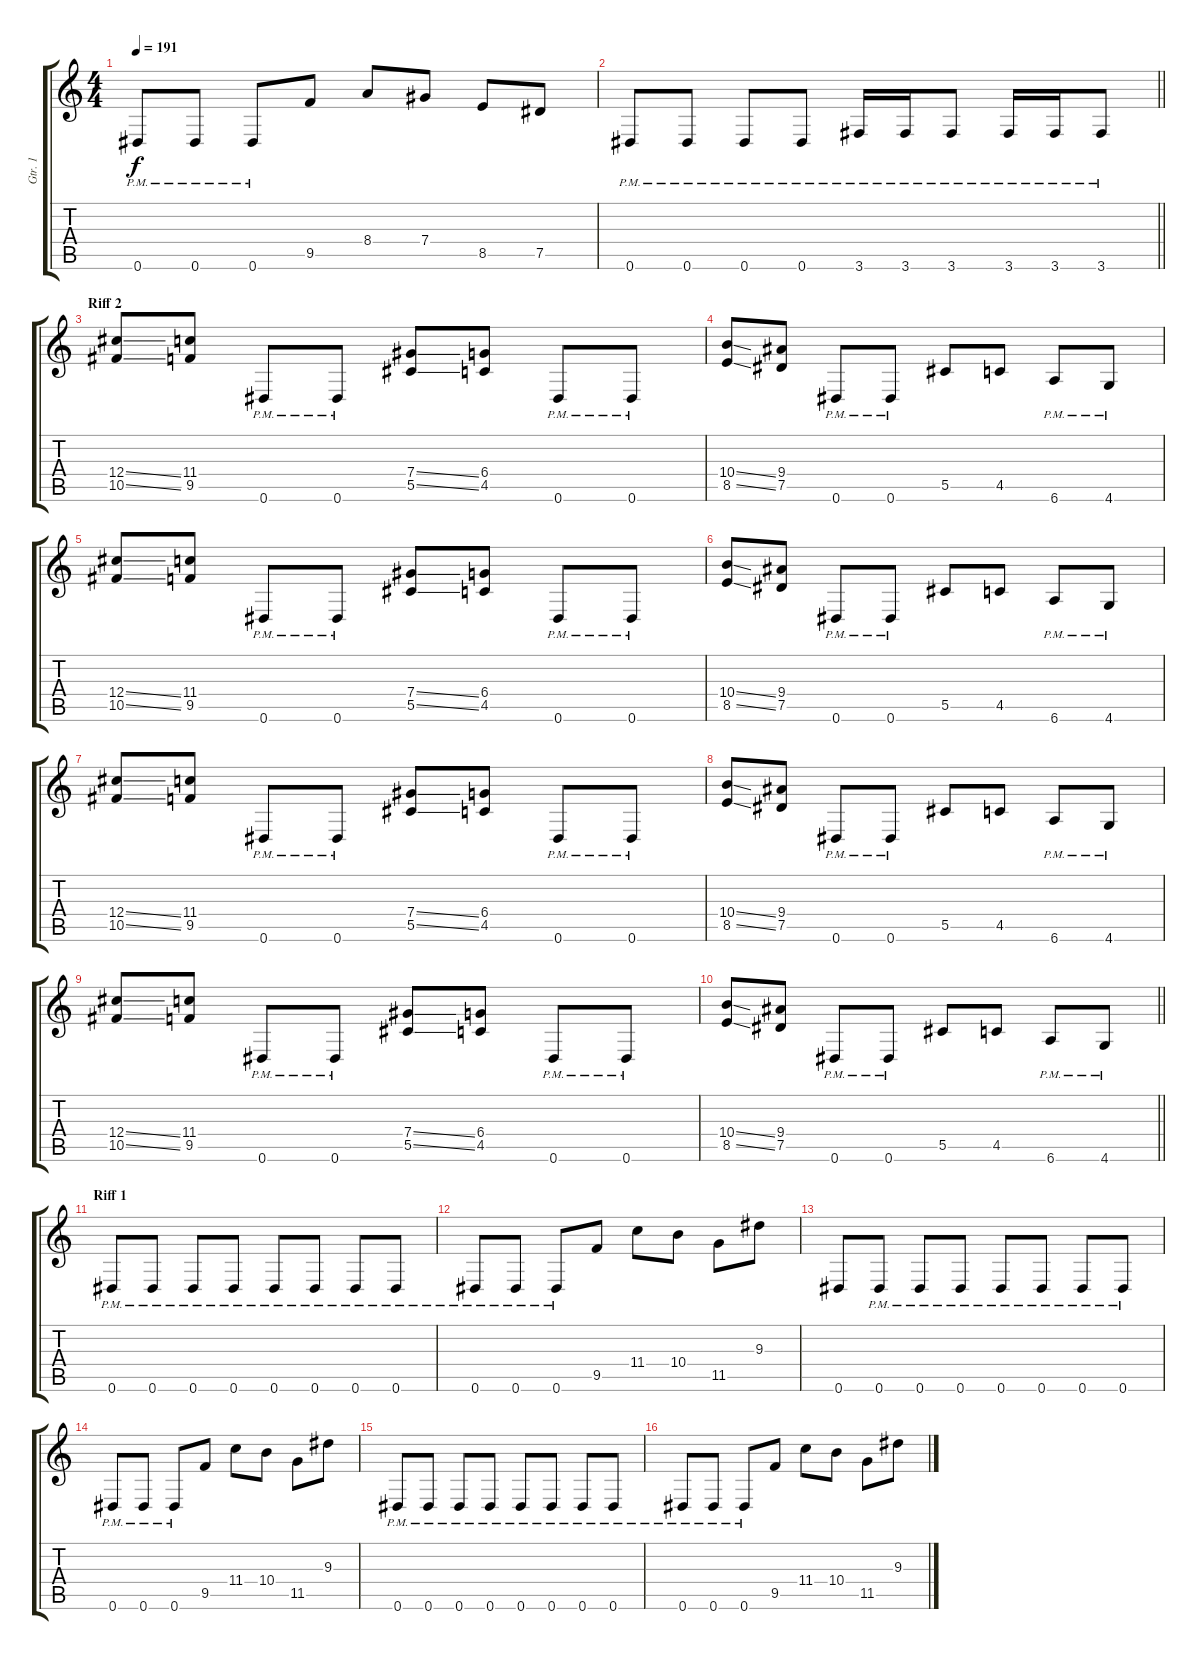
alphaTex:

\track ("Gtr. 1" "Gtr. 1") {instrument overdrivenguitar}
\staff {score tabs}
\tuning (Eb4 Bb3 Gb3 Db3 Ab2 Eb2) {hide}
\ts (4 4)
\tempo 191
\clef g2
\ks c
0.6{pm}.8{dy f} 0.6{pm}.8 0.6{pm}.8 9.5.8 8.4.8 7.4.8 8.5.8 7.5.8 |
\barLineRight lightlight
0.6{pm}.8 0.6{pm}.8 0.6{pm}.8 0.6{pm}.8 3.6{pm}.16 3.6{pm}.16 3.6{pm}.8 3.6{pm}.16 3.6{pm}.16 3.6{pm}.8 |
\section ("" "Riff 2")
(12.4{ss} 10.5{ss}).8 (11.4 9.5).8 0.6{pm}.8 0.6{pm}.8 (7.4{ss} 5.5{ss}).8 (6.4 4.5).8 0.6{pm}.8 0.6{pm}.8 |
(10.4{ss} 8.5{ss}).8 (9.4 7.5).8 0.6{pm}.8 0.6{pm}.8 5.5.8 4.5.8 6.6{pm}.8 4.6{pm}.8 |
(12.4{ss} 10.5{ss}).8 (11.4 9.5).8 0.6{pm}.8 0.6{pm}.8 (7.4{ss} 5.5{ss}).8 (6.4 4.5).8 0.6{pm}.8 0.6{pm}.8 |
(10.4{ss} 8.5{ss}).8 (9.4 7.5).8 0.6{pm}.8 0.6{pm}.8 5.5.8 4.5.8 6.6{pm}.8 4.6{pm}.8 |
(12.4{ss} 10.5{ss}).8 (11.4 9.5).8 0.6{pm}.8 0.6{pm}.8 (7.4{ss} 5.5{ss}).8 (6.4 4.5).8 0.6{pm}.8 0.6{pm}.8 |
(10.4{ss} 8.5{ss}).8 (9.4 7.5).8 0.6{pm}.8 0.6{pm}.8 5.5.8 4.5.8 6.6{pm}.8 4.6{pm}.8 |
(12.4{ss} 10.5{ss}).8 (11.4 9.5).8 0.6{pm}.8 0.6{pm}.8 (7.4{ss} 5.5{ss}).8 (6.4 4.5).8 0.6{pm}.8 0.6{pm}.8 |
\barLineRight lightlight
(10.4{ss} 8.5{ss}).8 (9.4 7.5).8 0.6{pm}.8 0.6{pm}.8 5.5.8 4.5.8 6.6{pm}.8 4.6{pm}.8 |
\section ("" "Riff 1")
0.6{pm}.8 0.6{pm}.8 0.6{pm}.8 0.6{pm}.8 0.6{pm}.8 0.6{pm}.8 0.6{pm}.8 0.6{pm}.8 |
0.6{pm}.8 0.6{pm}.8 0.6{pm}.8 9.5.8 11.4.8 10.4.8 11.5.8 9.3.8 |
0.6.8 0.6{pm}.8 0.6{pm}.8 0.6{pm}.8 0.6{pm}.8 0.6{pm}.8 0.6{pm}.8 0.6{pm}.8 |
0.6{pm}.8 0.6{pm}.8 0.6{pm}.8 9.5.8 11.4.8 10.4.8 11.5.8 9.3.8 |
0.6{pm}.8 0.6{pm}.8 0.6{pm}.8 0.6{pm}.8 0.6{pm}.8 0.6{pm}.8 0.6{pm}.8 0.6{pm}.8 |
0.6{pm}.8 0.6{pm}.8 0.6{pm}.8 9.5.8 11.4.8 10.4.8 11.5.8 9.3.8
